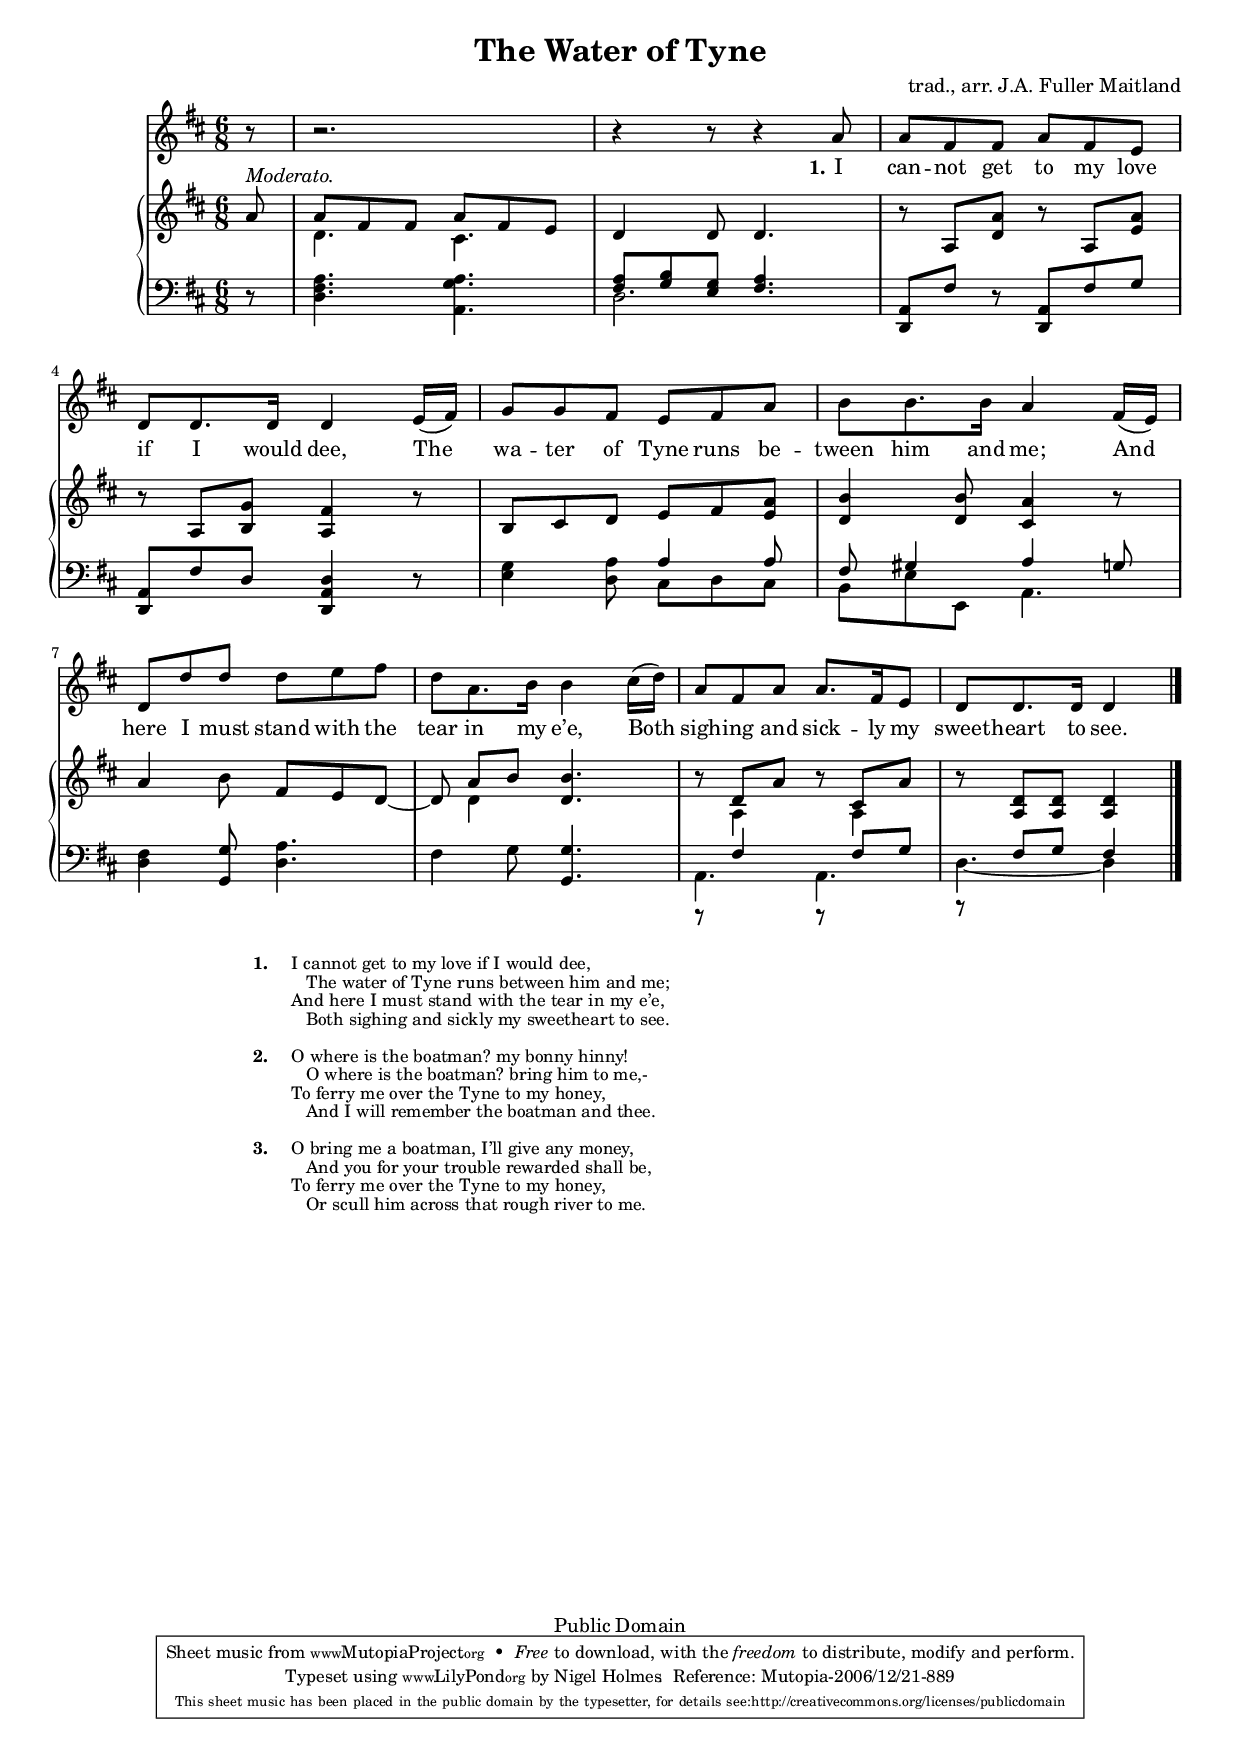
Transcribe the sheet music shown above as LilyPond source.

#(ly:set-option 'point-and-click #f)
\version "2.10.0"
\header {
    title = "The Water of Tyne"
    composer = "trad., arr. J.A. Fuller Maitland"

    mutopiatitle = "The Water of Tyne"
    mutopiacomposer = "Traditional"
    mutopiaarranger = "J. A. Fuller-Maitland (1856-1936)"
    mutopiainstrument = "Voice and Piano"
    date = "1893"
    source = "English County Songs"
    editor = "L. Broadwood & J. Maitland"
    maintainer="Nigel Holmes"
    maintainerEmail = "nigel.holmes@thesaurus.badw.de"
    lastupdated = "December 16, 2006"
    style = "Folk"
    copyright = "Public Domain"

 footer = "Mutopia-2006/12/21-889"
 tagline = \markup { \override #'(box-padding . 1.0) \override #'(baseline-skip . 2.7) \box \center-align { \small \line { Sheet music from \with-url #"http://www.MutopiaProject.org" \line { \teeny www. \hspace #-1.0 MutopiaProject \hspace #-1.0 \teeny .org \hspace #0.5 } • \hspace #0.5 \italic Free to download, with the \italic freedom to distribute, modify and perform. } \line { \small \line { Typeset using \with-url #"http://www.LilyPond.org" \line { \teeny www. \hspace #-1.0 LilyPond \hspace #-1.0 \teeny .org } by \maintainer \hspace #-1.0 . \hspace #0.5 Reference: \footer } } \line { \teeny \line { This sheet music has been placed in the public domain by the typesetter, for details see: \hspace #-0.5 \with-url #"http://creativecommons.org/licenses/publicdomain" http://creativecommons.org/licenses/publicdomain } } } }
}


#(set-global-staff-size 17)
\paper{
    %#(set-default-paper-size "a4")
    raggedbottom = ##t
}

melody = \relative c'' \context Voice = "singer"
{
    \set Staff.midiInstrument = "flute"
     \key d\major
     \time 6/8
     \clef treble 
    \partial 8
    r8
    r2. r4 r8 r4 a8
    a fis fis a fis e d d8. d16 d4 
    e16(fis) g8 g fis e fis a b b8. b16 a4
    fis16(e) d8 d' d d e fis d a8. b16 b4
    cis16 (d) a8 fis a a8. fis16 e8 d d8. d16 d4
   \bar  "|."
}

text = \lyricmode {
    \set stanza = "1."
    I  can -- not get to my love if I would dee, 
    The wa -- ter of Tyne runs be -- tween him and me;
    And here I must stand with the tear in my e’e, 
    Both sigh -- ing and sick -- ly my sweet -- heart to see. 
}


pianoRH = \relative c''{
    \key d\major
    a8^\markup { \italic Moderato.}
    <<{\stemDown d,4. cis}\\{\stemUp a'8 fis fis a fis e}>>
    d4 d8 d4. 
    r8 a <d a'> r a <e' a>
    r a, <b g'> <a fis'>4 r8
    b cis d e fis <e a>
    <d b'>4 <d b'>8 <cis a'>4 r8
    a'4 b8 fis e d~d <<{a' b} \\ {\stemDown d,4} >>  \stemUp  <d b'>4.
    r8 <<{d8 a'} \\ {\stemDown a,4 }>> r8 <<{cis8 a'} \\ {\stemDown a,4 }>>
   
    r8 \stemUp <a d>8 <a d> <a d>4
    
}

pianoLH = \relative c{
    \key d\major
    \clef bass
    \partial 8
   \stemDown
    r8
    <d fis a>4. <a g' a>
    <<{\stemDown d2.} \\ {\stemUp <fis a>8 <g b> <e g> <fis a>4.}>>
    \stemUp <d, a'>8 fis' r   <d, a'>8 fis' g
    <d, a'> fis' d <d, a' d>4 r8
    \stemDown <e' g>4 <d a'>8 <<{\stemDown cis8 d cis}\\{\stemUp a'4 a8}>>
    <<{\stemDown b,8 e e, a4.}\\{\stemUp fis'8 gis4 a4 g8}>>
    \stemDown <d fis>4 \stemUp <g, g'>8 \stemDown <d' a'>4.
    fis4 g8  \stemUp <g, g'>4.
    <<{\stemDown a4. a \tieDown d4.~d4} \\ {\stemUp r8 fis4 r8 fis8 g r8 fis g fis4}>>
   
}

\book{
\score{<<
    \new Staff<< \melody  >>
    \lyricsto "singer"\new Lyrics \text
    \new PianoStaff<<
        \new Staff\pianoRH
        \new Staff\pianoLH
        >>
    >>
    \layout {}
    
  \midi {
    \context {
      \Score
      tempoWholesPerMinute = #(ly:make-moment 84 8)
      }
    }


    }
    \markup{ \small \override #'(baseline-skip . 2.1) {\hspace #22.0 {
            \column{
            \bold 1.
            " "
            " "
            " "
            " "
            \bold 2.
            " "
            " "
            " "
            " "
            \bold 3.
            }
            \hspace #2.0 \column {
            \line {I cannot get to my love if I would dee,}
            \line {"   The water of Tyne runs between him and me;"}
            \line {And here I must stand with the tear in my e’e,}
            \line {"   Both sighing and sickly my sweetheart to see."}
            \line {" "}
            \line {O where is the boatman? my bonny hinny!}
            \line {"   O where is the boatman? bring him to me,-"}
            \line {To ferry me over the Tyne to my honey,}
            \line {"   And I will remember the boatman and thee."}
            \line {" "}
            \line {O bring me a boatman, I’ll give any money,}
            \line {"   And you for your trouble rewarded shall be,"}
            \line {To ferry me over the Tyne to my honey,}
            \line {"   Or scull him across that rough river to me."} 
            }
            }
        }       
    }
}

